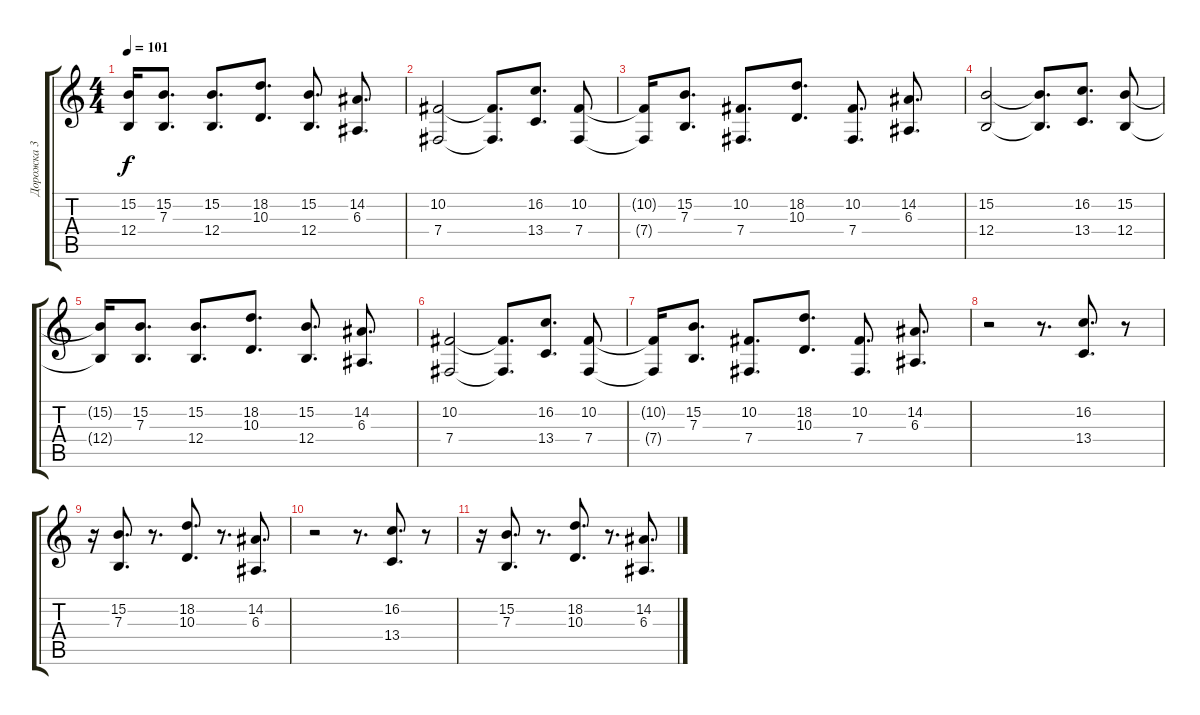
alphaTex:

\track ("Дорожка 3" "Дорожка 3") {instrument stringensemble1}
\staff {score tabs}
\tuning (Db4 Ab3 E3 B2 Gb2 B1) {hide}
\ts (4 4)
\tempo 101
\clef g2
\ks c
(15.2{t} 12.4{t}).16{dy f} (15.2 7.3).8{d} (15.2 12.4).8{d} (18.2 10.3).8{d} (15.2 12.4).8{d} (14.2 6.3).8{d} |
(10.2 7.4).2 (10.2{t} 7.4{t}).8{d} (16.2 13.4).8{d} (10.2 7.4).8 |
(10.2{t} 7.4{t}).16 (15.2 7.3).8{d} (10.2 7.4).8{d} (18.2 10.3).8{d} (10.2 7.4).8{d} (14.2 6.3).8{d} |
(15.2 12.4).2 (15.2{t} 12.4{t}).8{d} (16.2 13.4).8{d} (15.2 12.4).8 |
(15.2{t} 12.4{t}).16 (15.2 7.3).8{d} (15.2 12.4).8{d} (18.2 10.3).8{d} (15.2 12.4).8{d} (14.2 6.3).8{d} |
(10.2 7.4).2 (10.2{t} 7.4{t}).8{d} (16.2 13.4).8{d} (10.2 7.4).8 |
(10.2{t} 7.4{t}).16 (15.2 7.3).8{d} (10.2 7.4).8{d} (18.2 10.3).8{d} (10.2 7.4).8{d} (14.2 6.3).8{d} |
r.2 r.8{d} (16.2 13.4).8{d} r.8 |
r.16 (15.2 7.3).8{d} r.8{d} (18.2 10.3).8{d} r.8{d} (14.2 6.3).8{d} |
r.2 r.8{d} (16.2 13.4).8{d} r.8 |
r.16 (15.2 7.3).8{d} r.8{d} (18.2 10.3).8{d} r.8{d} (14.2 6.3).8{d}
